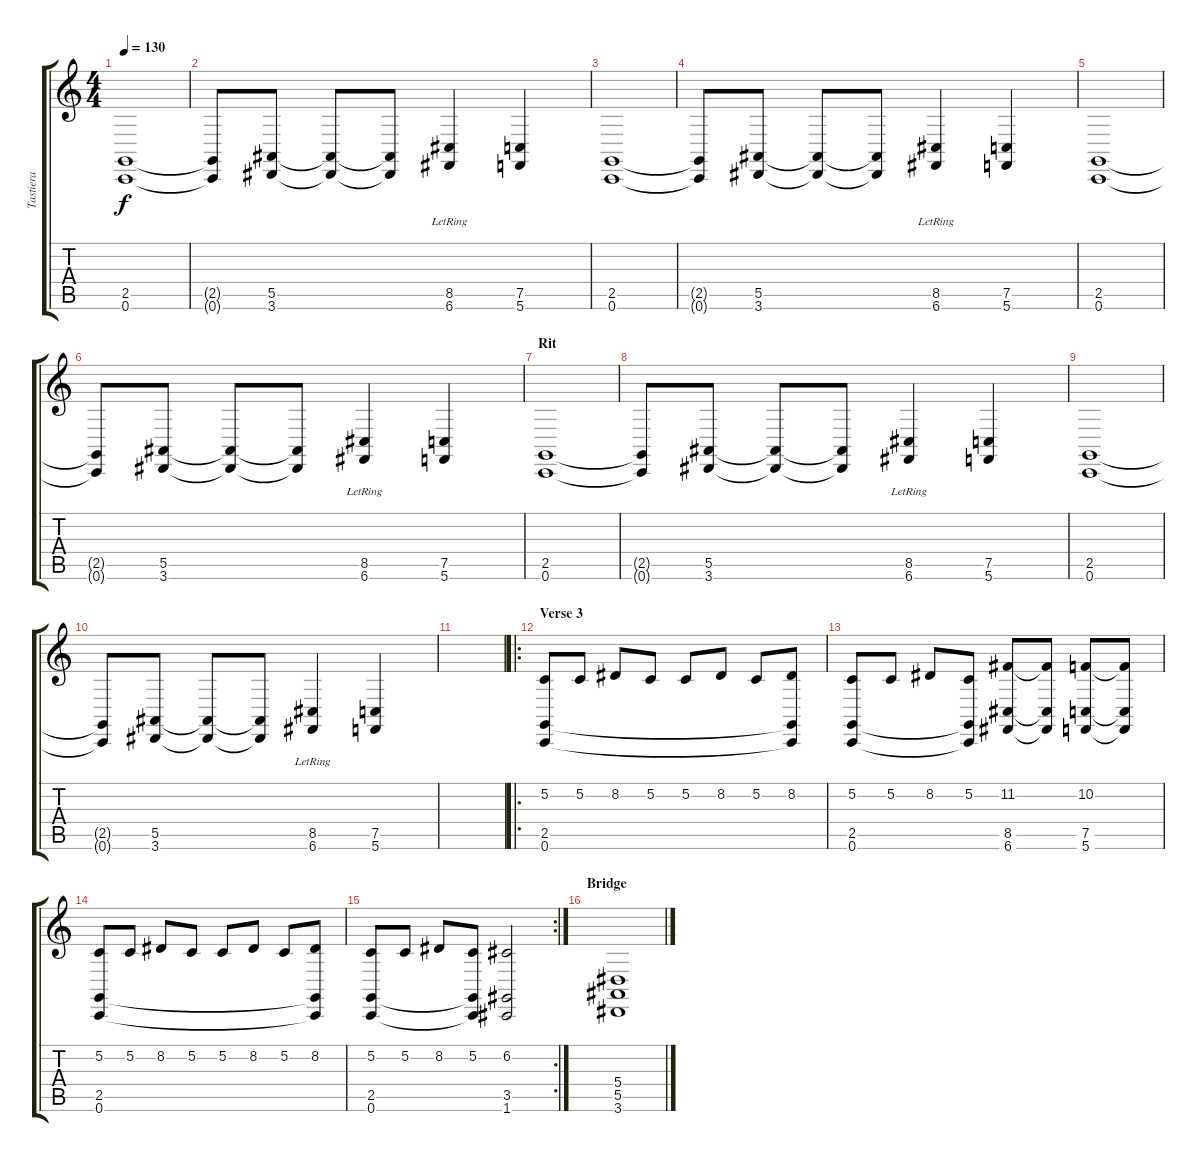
\track ("Tastiera" "Tastiera") {instrument lead2sawtooth}
\staff {score tabs}
\tuning (C4 G3 Eb3 Bb2 F2 C2) {hide}
\ts (4 4)
\tempo 130
\clef g2
\ks c
(2.5 0.6).1{dy f} |
(2.5{t} 0.6{t}).8 (5.5 3.6).8 (5.5{t} 3.6{t}).8 (5.5{t} 3.6{t}).8 (8.5 6.6{lr}).4 (7.5 5.6).4 |
(2.5 0.6).1 |
(2.5{t} 0.6{t}).8 (5.5 3.6).8 (5.5{t} 3.6{t}).8 (5.5{t} 3.6{t}).8 (8.5 6.6{lr}).4 (7.5 5.6).4 |
(2.5 0.6).1 |
(2.5{t} 0.6{t}).8 (5.5 3.6).8 (5.5{t} 3.6{t}).8 (5.5{t} 3.6{t}).8 (8.5 6.6{lr}).4 (7.5 5.6).4 |
\section ("" "Rit")
(2.5 0.6).1 |
(2.5{t} 0.6{t}).8 (5.5 3.6).8 (5.5{t} 3.6{t}).8 (5.5{t} 3.6{t}).8 (8.5 6.6{lr}).4 (7.5 5.6).4 |
(2.5 0.6).1 |
(2.5{t} 0.6{t}).8 (5.5 3.6).8 (5.5{t} 3.6{t}).8 (5.5{t} 3.6{t}).8 (8.5 6.6{lr}).4 (7.5 5.6).4 |
|
\ro
\section ("" "Verse 3")
(5.2 2.5 0.6).8 5.2.8 8.2.8 5.2.8 5.2.8 8.2.8 5.2.8 (8.2 2.5{t} 0.6{t}).8 |
(5.2 2.5 0.6).8 5.2.8 8.2.8 (5.2 2.5{t} 0.6{t}).8 (11.2 8.5 6.6).8 (11.2{t} 8.5{t} 6.6{t}).8 (10.2 7.5 5.6).8 (10.2{t} 7.5{t} 5.6{t}).8 |
(5.2 2.5 0.6).8 5.2.8 8.2.8 5.2.8 5.2.8 8.2.8 5.2.8 (8.2 2.5{t} 0.6{t}).8 |
\rc 2
(5.2 2.5 0.6).8 5.2.8 8.2.8 (5.2 2.5{t} 0.6{t}).8 (6.2 3.5 1.6).2 |
\section ("" "Bridge")
(5.4 5.5 3.6).1
